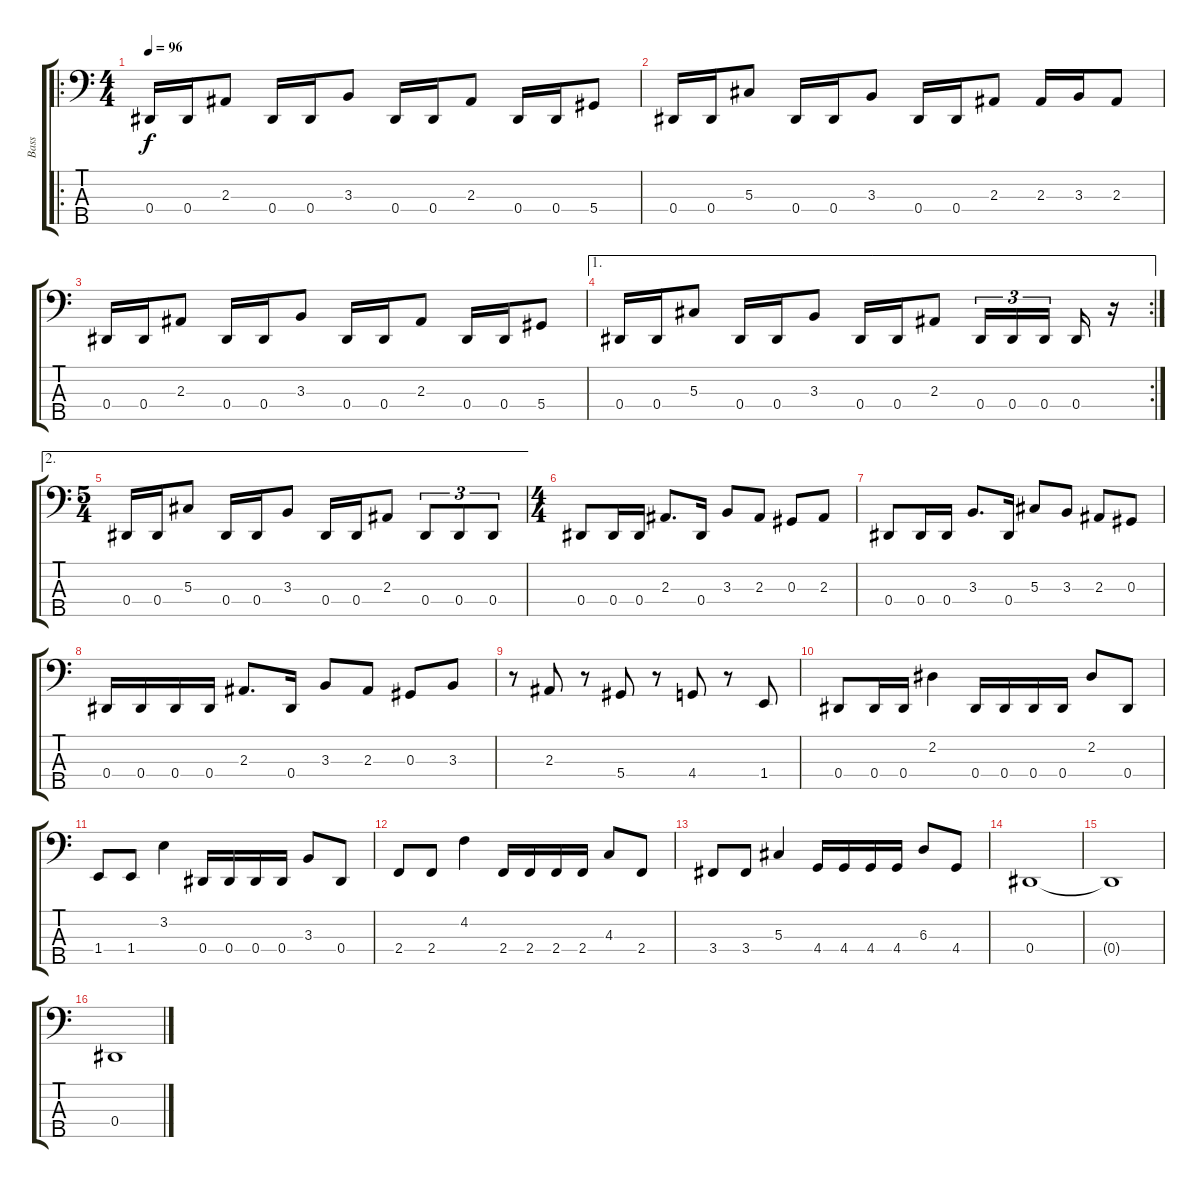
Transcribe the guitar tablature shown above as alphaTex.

\track ("Bass" "Bass") {instrument electricbassfinger bank 177}
\staff {score tabs}
\tuning (Gb2 Db2 Ab1 Eb1 Bb0) {hide}
\ro
\ts (4 4)
\tempo 96
\clef f4
\ks c
0.4.16{dy f} 0.4.16 2.3.8 0.4.16 0.4.16 3.3.8 0.4.16 0.4.16 2.3.8 0.4.16 0.4.16 5.4.8 |
0.4.16 0.4.16 5.3.8 0.4.16 0.4.16 3.3.8 0.4.16 0.4.16 2.3.8 2.3.16 3.3.16 2.3.8 |
0.4.16 0.4.16 2.3.8 0.4.16 0.4.16 3.3.8 0.4.16 0.4.16 2.3.8 0.4.16 0.4.16 5.4.8 |
\ae 1
\rc 2
0.4.16 0.4.16 5.3.8 0.4.16 0.4.16 3.3.8 0.4.16 0.4.16 2.3.8 0.4.16{tu (3 2)} 0.4.16{tu (3 2)} 0.4.16{tu (3 2) beam splitsecondary} 0.4.16 r.16 |
\ae 2
\ts (5 4)
0.4.16 0.4.16 5.3.8 0.4.16 0.4.16 3.3.8 0.4.16 0.4.16 2.3.8 0.4.8{tu (3 2)} 0.4.8{tu (3 2)} 0.4.8{tu (3 2)} |
\ts (4 4)
0.4.8 0.4.16 0.4.16 2.3.8{d} 0.4.16 3.3.8 2.3.8 0.3.8 2.3.8 |
0.4.8 0.4.16 0.4.16 3.3.8{d} 0.4.16 5.3.8 3.3.8 2.3.8 0.3.8 |
0.4.16 0.4.16 0.4.16 0.4.16 2.3.8{d} 0.4.16 3.3.8 2.3.8 0.3.8 3.3.8 |
r.8 2.3.8 r.8 5.4.8 r.8 4.4.8 r.8 1.4.8 |
0.4.8 0.4.16 0.4.16 2.2.4 0.4.16 0.4.16 0.4.16 0.4.16 2.2.8 0.4.8 |
1.4.8 1.4.8 3.2.4 0.4.16 0.4.16 0.4.16 0.4.16 3.3.8 0.4.8 |
2.4.8 2.4.8 4.2.4 2.4.16 2.4.16 2.4.16 2.4.16 4.3.8 2.4.8 |
3.4.8 3.4.8 5.3.4 4.4.16 4.4.16 4.4.16 4.4.16 6.3.8 4.4.8 |
0.4.1 |
0.4{t}.1 |
0.4.1
